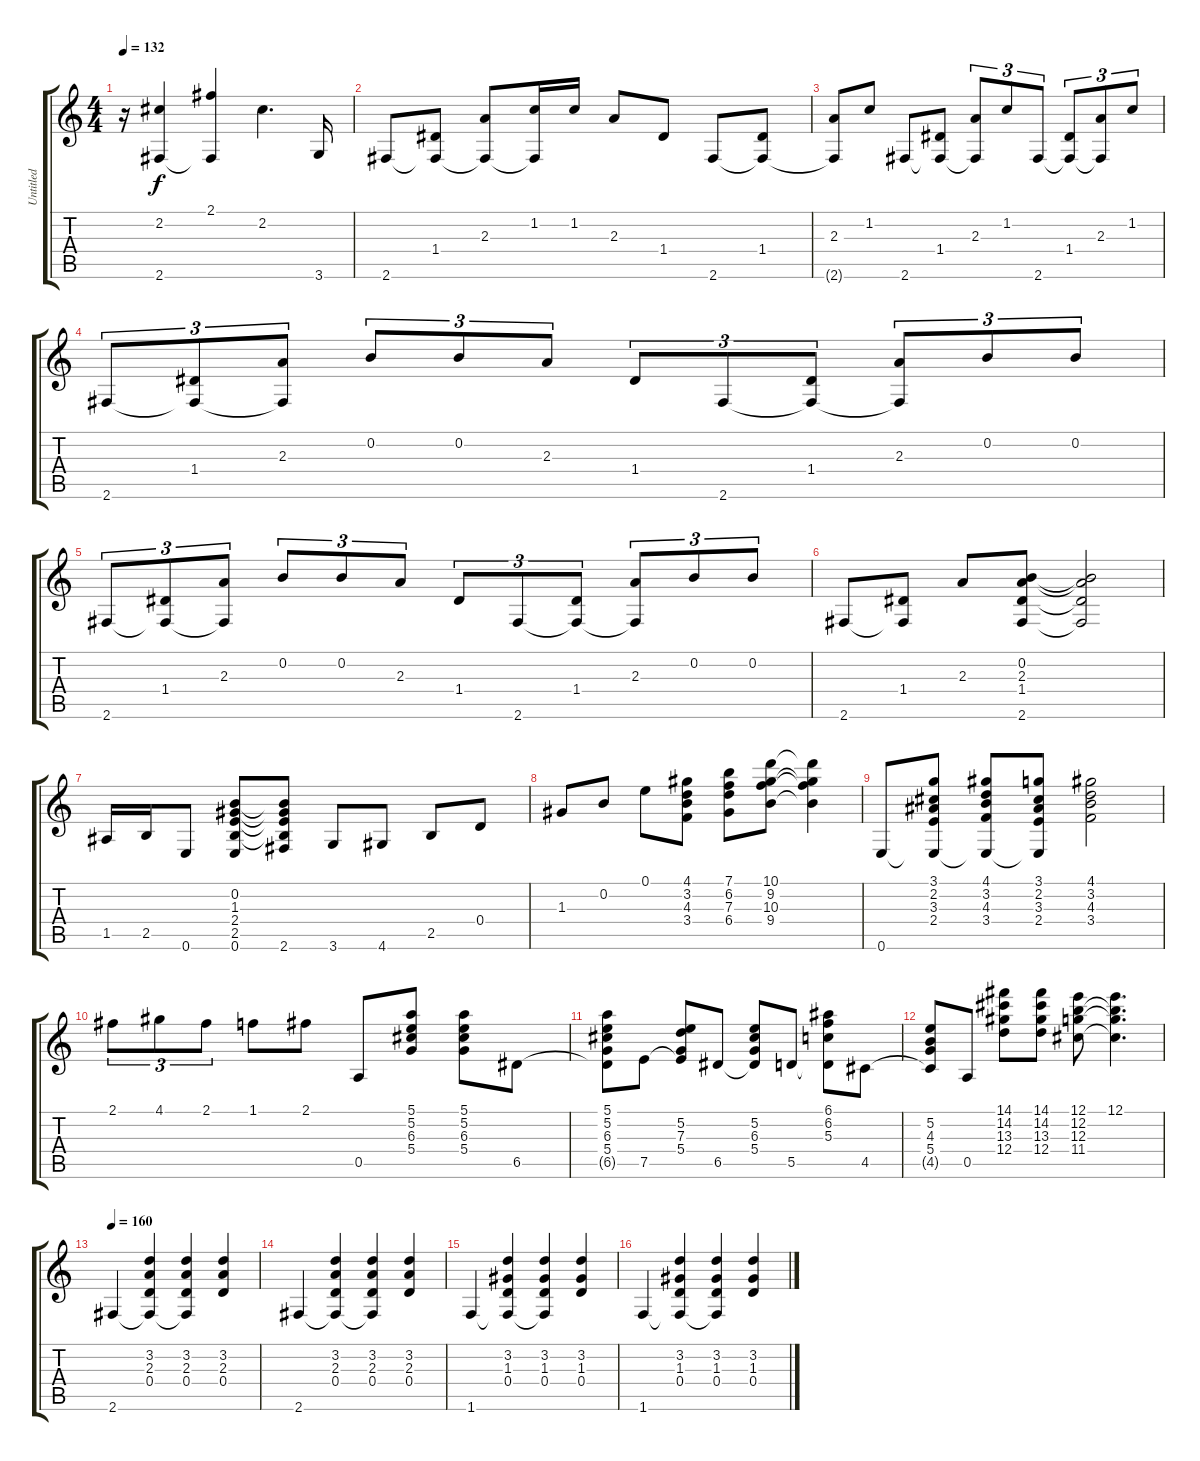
\track ("Untitled" "Untitled") {instrument acousticguitarsteel}
\staff {score tabs}
\tuning (E4 B3 G3 D3 A2 E2) {hide}
\ts (4 4)
\tempo 132
\clef g2
\ks c
r.16{dy f} (2.2 2.6{t}).4 (2.1 2.6{t}).4 2.2.4{d} 3.6.16 |
2.6.8 (1.4 2.6{t}).8 (2.3 2.6{t}).8 (1.2 2.6{t}).16 1.2.16 2.3.8 1.4.8 2.6.8 (1.4 2.6{t}).8 |
(2.3 2.6{t}).8 1.2.8 2.6.8 (1.4 2.6{t}).8 (2.3 2.6{t}).8{tu (3 2)} 1.2.8{tu (3 2)} 2.6.8{tu (3 2)} (1.4 2.6{t}).8{tu (3 2)} (2.3 2.6{t}).8{tu (3 2)} 1.2.8{tu (3 2)} |
2.6.8{tu (3 2)} (1.4 2.6{t}).8{tu (3 2)} (2.3 2.6{t}).8{tu (3 2)} 0.2.8{tu (3 2)} 0.2.8{tu (3 2)} 2.3.8{tu (3 2)} 1.4.8{tu (3 2)} 2.6.8{tu (3 2)} (1.4 2.6{t}).8{tu (3 2)} (2.3 2.6{t}).8{tu (3 2)} 0.2.8{tu (3 2)} 0.2.8{tu (3 2)} |
2.6.8{tu (3 2)} (1.4 2.6{t}).8{tu (3 2)} (2.3 2.6{t}).8{tu (3 2)} 0.2.8{tu (3 2)} 0.2.8{tu (3 2)} 2.3.8{tu (3 2)} 1.4.8{tu (3 2)} 2.6.8{tu (3 2)} (1.4 2.6{t}).8{tu (3 2)} (2.3 2.6{t}).8{tu (3 2)} 0.2.8{tu (3 2)} 0.2.8{tu (3 2)} |
2.6.8 (1.4 2.6{t}).8 2.3.8 (0.2 2.3 1.4 2.6).8 (0.2{t} 2.3{t} 1.4{t} 2.6{t}).2 |
1.5.16 2.5.16 0.6.8 (0.2 1.3 2.4 2.5 0.6).8 (0.2{t} 1.3{t} 2.4{t} 2.5{t} 2.6).8 3.6.8 4.6.8 2.5.8 0.4.8 |
1.3.8 0.2.8 0.1.8 (4.1 3.2 4.3 3.4).8 (7.1 6.2 7.3 6.4).8 (10.1 9.2 10.3 9.4).8 (10.1{t} 9.2{t} 10.3{t} 9.4{t}).4 |
0.6.8 (3.1 2.2 3.3 2.4 0.6{t}).8 (4.1 3.2 4.3 3.4 0.6{t}).8 (3.1 2.2 3.3 2.4 0.6{t}).8 (4.1 3.2 4.3 3.4).2 |
2.1.8{tu (3 2)} 4.1.8{tu (3 2)} 2.1.8{tu (3 2)} 1.1.8 2.1.8 0.5.8 (5.1 5.2 6.3 5.4).8 (5.1 5.2 6.3 5.4).8 6.5.8 |
(5.1 5.2 6.3 5.4 6.5{t}).8 7.5.8 (5.2 7.3 5.4 7.5{t}).8 6.5.8 (5.2 6.3 5.4 6.5{t}).8 5.5.8 (6.1 6.2 5.3 5.5{t}).8 4.5.8 |
(5.2 4.3 5.4 4.5{t}).8 0.5.8 (14.1 14.2 13.3 12.4).8 (14.1 14.2 13.3 12.4).8 (12.1 12.2 12.3 11.4).8 (12.1 12.2{t} 12.3{t} 11.4{t}).4{d} |
\tempo 160
2.6.4 (3.2 2.3 0.4 2.6{t}).4 (3.2 2.3 0.4 2.6{t}).4 (3.2 2.3 0.4).4 |
2.6.4 (3.2 2.3 0.4 2.6{t}).4 (3.2 2.3 0.4 2.6{t}).4 (3.2 2.3 0.4).4 |
1.6.4 (3.2 1.3 0.4 1.6{t}).4 (3.2 1.3 0.4 1.6{t}).4 (3.2 1.3 0.4).4 |
1.6.4 (3.2 1.3 0.4 1.6{t}).4 (3.2 1.3 0.4 1.6{t}).4 (3.2 1.3 0.4).4
